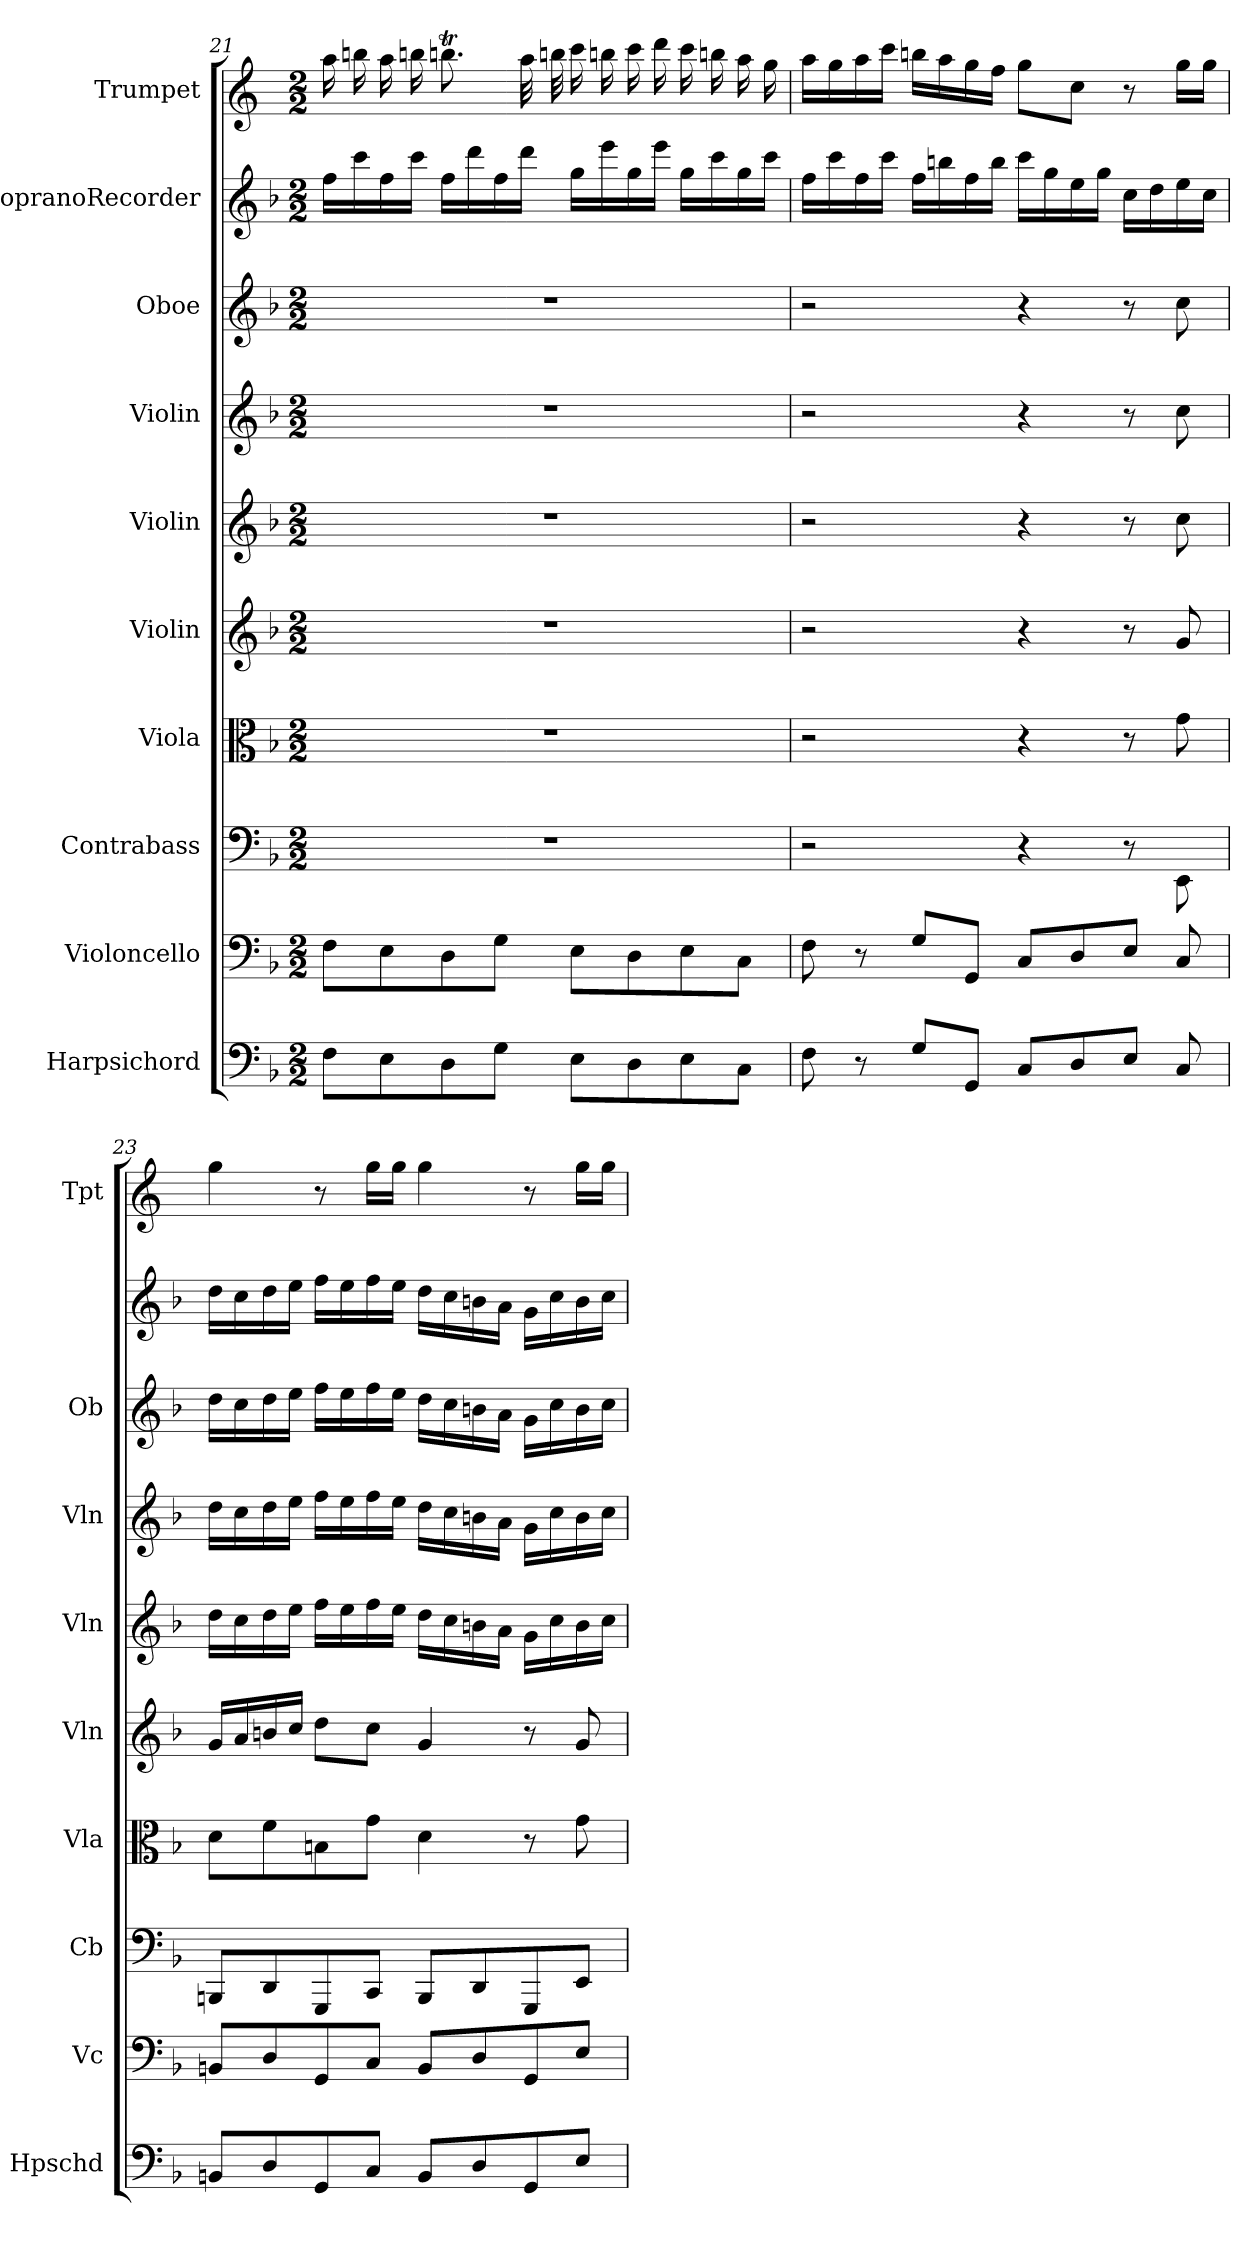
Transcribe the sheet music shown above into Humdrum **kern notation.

**kern	**kern	**kern	**kern	**kern	**kern	**kern	**kern	**kern	**kern
*part10	*part9	*part8	*part7	*part6	*part5	*part4	*part3	*part2	*part1
*staff10	*staff9	*staff8	*staff7	*staff6	*staff5	*staff4	*staff3	*staff2	*staff1
*I"Harpsichord	*I"Violoncello	*I"Contrabass	*I"Viola	*I"Violin	*I"Violin	*I"Violin	*I"Oboe	*I"SopranoRecorder	*I"Trumpet
*I'Hpschd	*I'Vc	*I'Cb	*I'Vla	*I'Vln	*I'Vln	*I'Vln	*I'Ob	*	*I'Tpt
*clefF4	*clefF4	*clefF4	*clefC3	*clefG2	*clefG2	*clefG2	*clefG2	*clefG2	*clefG2
*k[b-]	*k[b-]	*k[b-]	*k[b-]	*k[b-]	*k[b-]	*k[b-]	*k[b-]	*k[b-]	*k[]
*M2/2	*M2/2	*M2/2	*M2/2	*M2/2	*M2/2	*M2/2	*M2/2	*M2/2	*M2/2
=21	=21	=21	=21	=21	=21	=21	=21	=21	=21
8F\L	8F\L	1r	1r	1r	1r	1r	1r	16ff\LL	16aa\
.	.	.	.	.	.	.	.	16ccc\	16bbn\
8E\	8E\	.	.	.	.	.	.	16ff\	16aa\
.	.	.	.	.	.	.	.	16ccc\JJ	16bbn\
8D\	8D\	.	.	.	.	.	.	16ff\LL	8.bbnt\
.	.	.	.	.	.	.	.	16ddd\	.
8G\J	8G\J	.	.	.	.	.	.	16ff\	.
.	.	.	.	.	.	.	.	16ddd\JJ	32aa\
.	.	.	.	.	.	.	.	.	32bbn\
8E\L	8E\L	.	.	.	.	.	.	16gg\LL	16ccc\
.	.	.	.	.	.	.	.	16eee\	16bbn\
8D\	8D\	.	.	.	.	.	.	16gg\	16ccc\
.	.	.	.	.	.	.	.	16eee\JJ	16ddd\
8E\	8E\	.	.	.	.	.	.	16gg\LL	16ccc\
.	.	.	.	.	.	.	.	16ccc\	16bbn\
8C\J	8C\J	.	.	.	.	.	.	16gg\	16aa\
.	.	.	.	.	.	.	.	16ccc\JJ	16gg\
=22	=22	=22	=22	=22	=22	=22	=22	=22	=22
8F\	8F\	2r	2r	2r	2r	2r	2r	16ff\LL	16aa\LL
.	.	.	.	.	.	.	.	16ccc\	16gg\
8r	8r	.	.	.	.	.	.	16ff\	16aa\
.	.	.	.	.	.	.	.	16ccc\JJ	16ccc\JJ
8G/L	8G/L	.	.	.	.	.	.	16ff\LL	16bbn\LL
.	.	.	.	.	.	.	.	16bbn\	16aa\
8GG/J	8GG/J	.	.	.	.	.	.	16ff\	16gg\
.	.	.	.	.	.	.	.	16bb\JJ	16ff\JJ
8C/L	8C/L	4r	4r	4r	4r	4r	4r	16ccc\LL	8gg\L
.	.	.	.	.	.	.	.	16gg\	.
8D/	8D/	.	.	.	.	.	.	16ee\	8cc\J
.	.	.	.	.	.	.	.	16gg\JJ	.
8E/J	8E/J	8r	8r	8r	8r	8r	8r	16cc\LL	8r
.	.	.	.	.	.	.	.	16dd\	.
8C/	8C/	8EE\	8g\	8g/	8cc\	8cc\	8cc\	16ee\	16gg\LL
.	.	.	.	.	.	.	.	16cc\JJ	16gg\JJ
=23	=23	=23	=23	=23	=23	=23	=23	=23	=23
8BBn/L	8BBn/L	8BBBn/L	8d\L	16g/LL	16dd\LL	16dd\LL	16dd\LL	16dd\LL	4gg\
.	.	.	.	16a/	16cc\	16cc\	16cc\	16cc\	.
8D/	8D/	8DD/	8f\	16bn/	16dd\	16dd\	16dd\	16dd\	.
.	.	.	.	16cc/JJ	16ee\JJ	16ee\JJ	16ee\JJ	16ee\JJ	.
8GG/	8GG/	8GGG/	8Bn\	8dd\L	16ff\LL	16ff\LL	16ff\LL	16ff\LL	8r
.	.	.	.	.	16ee\	16ee\	16ee\	16ee\	.
8C/J	8C/J	8CC/J	8g\J	8cc\J	16ff\	16ff\	16ff\	16ff\	16gg\LL
.	.	.	.	.	16ee\JJ	16ee\JJ	16ee\JJ	16ee\JJ	16gg\JJ
8BB/L	8BB/L	8BBB/L	4d\	4g/	16dd\LL	16dd\LL	16dd\LL	16dd\LL	4gg\
.	.	.	.	.	16cc\	16cc\	16cc\	16cc\	.
8D/	8D/	8DD/	.	.	16bn\	16bn\	16bn\	16bn\	.
.	.	.	.	.	16a\JJ	16a\JJ	16a\JJ	16a\JJ	.
8GG/	8GG/	8GGG/	8r	8r	16g\LL	16g\LL	16g\LL	16g\LL	8r
.	.	.	.	.	16cc\	16cc\	16cc\	16cc\	.
8E/J	8E/J	8EE/J	8g\	8g/	16b\	16b\	16b\	16b\	16gg\LL
.	.	.	.	.	16cc\JJ	16cc\JJ	16cc\JJ	16cc\JJ	16gg\JJ
=	=	=	=	=	=	=	=	=	=
*-	*-	*-	*-	*-	*-	*-	*-	*-	*-
